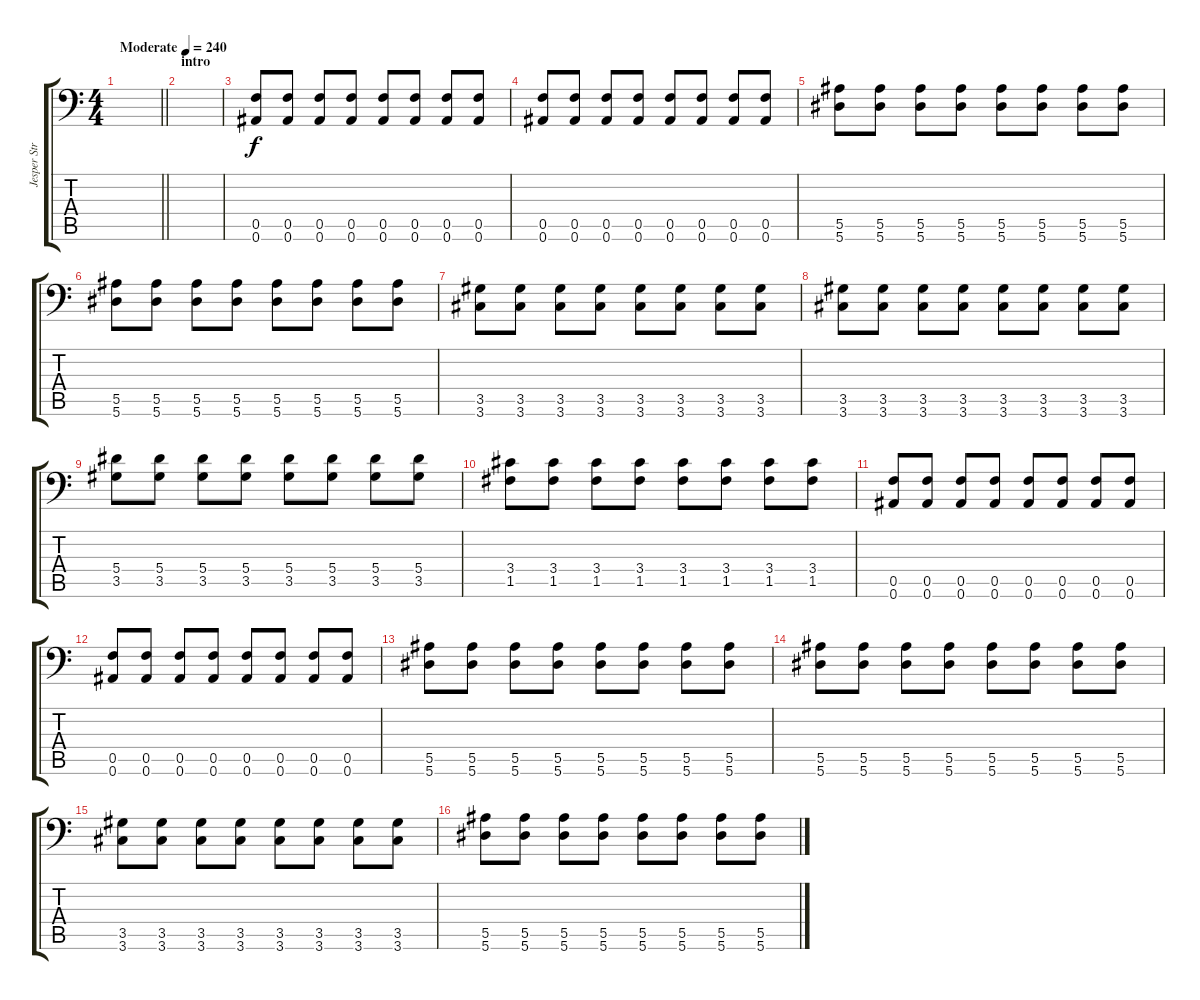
\track ("Jesper Strömblad" "Jesper Str") {instrument distortionguitar}
\staff {score tabs}
\tuning (C4 G3 Eb3 Bb2 F2 Bb1) {hide}
\ts (4 4)
\tempo (240 "Moderate")
\clef f4
\barLineRight lightlight
\ks c
|
\section ("" "intro")
|
(0.5 0.6).8 (0.5 0.6).8 (0.5 0.6).8 (0.5 0.6).8 (0.5 0.6).8 (0.5 0.6).8 (0.5 0.6).8 (0.5 0.6).8 |
(0.5 0.6).8 (0.5 0.6).8 (0.5 0.6).8 (0.5 0.6).8 (0.5 0.6).8 (0.5 0.6).8 (0.5 0.6).8 (0.5 0.6).8 |
(5.5 5.6).8 (5.5 5.6).8 (5.5 5.6).8 (5.5 5.6).8 (5.5 5.6).8 (5.5 5.6).8 (5.5 5.6).8 (5.5 5.6).8 |
(5.5 5.6).8 (5.5 5.6).8 (5.5 5.6).8 (5.5 5.6).8 (5.5 5.6).8 (5.5 5.6).8 (5.5 5.6).8 (5.5 5.6).8 |
(3.5 3.6).8 (3.5 3.6).8 (3.5 3.6).8 (3.5 3.6).8 (3.5 3.6).8 (3.5 3.6).8 (3.5 3.6).8 (3.5 3.6).8 |
(3.5 3.6).8 (3.5 3.6).8 (3.5 3.6).8 (3.5 3.6).8 (3.5 3.6).8 (3.5 3.6).8 (3.5 3.6).8 (3.5 3.6).8 |
(5.4 3.5).8 (5.4 3.5).8 (5.4 3.5).8 (5.4 3.5).8 (5.4 3.5).8 (5.4 3.5).8 (5.4 3.5).8 (5.4 3.5).8 |
(3.4 1.5).8 (3.4 1.5).8 (3.4 1.5).8 (3.4 1.5).8 (3.4 1.5).8 (3.4 1.5).8 (3.4 1.5).8 (3.4 1.5).8 |
(0.5 0.6).8 (0.5 0.6).8 (0.5 0.6).8 (0.5 0.6).8 (0.5 0.6).8 (0.5 0.6).8 (0.5 0.6).8 (0.5 0.6).8 |
(0.5 0.6).8 (0.5 0.6).8 (0.5 0.6).8 (0.5 0.6).8 (0.5 0.6).8 (0.5 0.6).8 (0.5 0.6).8 (0.5 0.6).8 |
(5.5 5.6).8 (5.5 5.6).8 (5.5 5.6).8 (5.5 5.6).8 (5.5 5.6).8 (5.5 5.6).8 (5.5 5.6).8 (5.5 5.6).8 |
(5.5 5.6).8 (5.5 5.6).8 (5.5 5.6).8 (5.5 5.6).8 (5.5 5.6).8 (5.5 5.6).8 (5.5 5.6).8 (5.5 5.6).8 |
(3.5 3.6).8 (3.5 3.6).8 (3.5 3.6).8 (3.5 3.6).8 (3.5 3.6).8 (3.5 3.6).8 (3.5 3.6).8 (3.5 3.6).8 |
(5.5 5.6).8 (5.5 5.6).8 (5.5 5.6).8 (5.5 5.6).8 (5.5 5.6).8 (5.5 5.6).8 (5.5 5.6).8 (5.5 5.6).8
